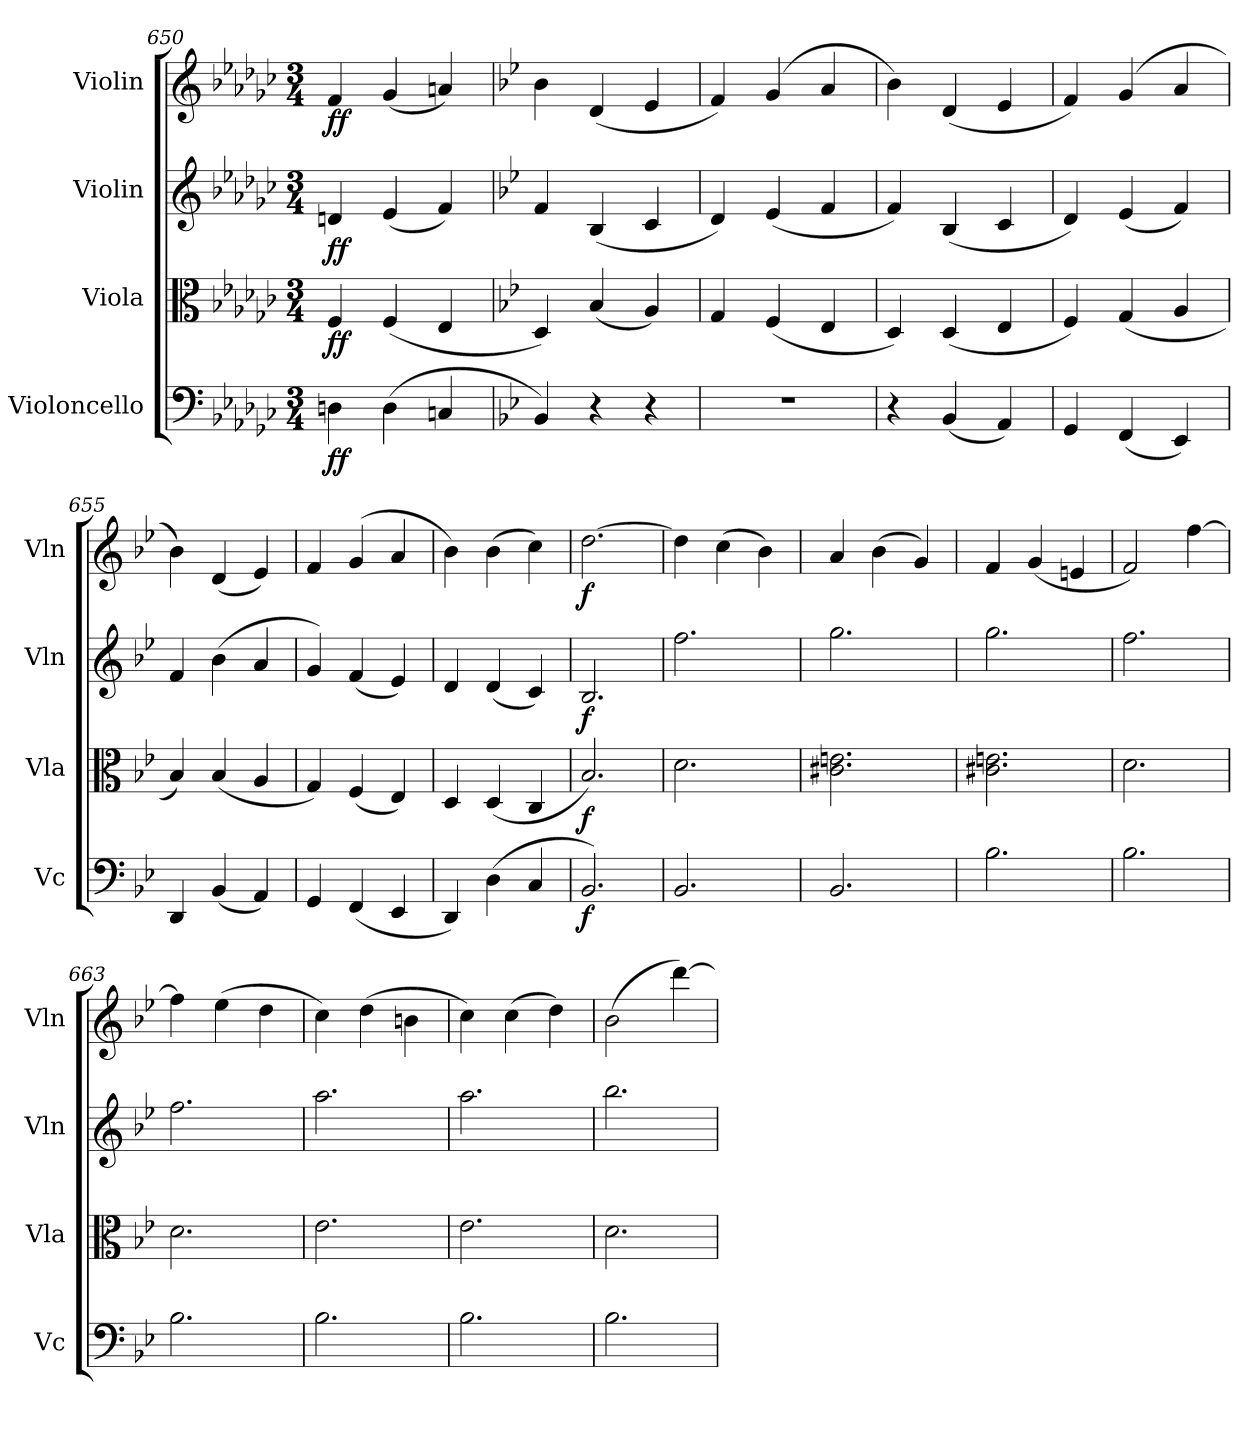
**kern	**dynam	**kern	**dynam	**kern	**dynam	**kern	**dynam
*part4	*part4	*part3	*part3	*part2	*part2	*part1	*part1
*staff4	*staff4	*staff3	*staff3	*staff2	*staff2	*staff1	*staff1
*I"Violoncello	*	*I"Viola	*	*I"Violin	*	*I"Violin	*
*I'Vc	*	*I'Vla	*	*I'Vln	*	*I'Vln	*
*clefF4	*	*clefC3	*	*clefG2	*	*clefG2	*
*k[b-e-a-d-g-c-]	*	*k[b-e-a-d-g-c-]	*	*k[b-e-a-d-g-c-]	*	*k[b-e-a-d-g-c-]	*
*M3/4	*	*M3/4	*	*M3/4	*	*M3/4	*
=650	=650	=650	=650	=650	=650	=650	=650
4Dn	ff	4F	ff	4dn	ff	4f	ff
(4D	.	(4F	.	(4e-	.	(4g-	.
4Cn	.	4E-	.	4f)	.	4an)	.
=651	=651	=651	=651	=651	=651	=651	=651
*k[b-e-]	*	*k[b-e-]	*	*k[b-e-]	*	*k[b-e-]	*
4BB-)	.	4D)	.	4f	.	4b-	.
4r	.	(4B-	.	(4B-	.	(4d	.
4r	.	4A)	.	4c	.	4e-	.
=652	=652	=652	=652	=652	=652	=652	=652
2.r	.	4G	.	4d)	.	4f)	.
.	.	(4F	.	(4e-	.	(4g	.
.	.	4E-	.	4f	.	4a	.
=653	=653	=653	=653	=653	=653	=653	=653
4r	.	4D)	.	4f)	.	4b-)	.
(4BB-	.	(4D	.	(4B-	.	(4d	.
4AA)	.	4E-	.	4c	.	4e-	.
=654	=654	=654	=654	=654	=654	=654	=654
4GG	.	4F)	.	4d)	.	4f)	.
(4FF	.	(4G	.	(4e-	.	(4g	.
4EE-)	.	4A	.	4f)	.	4a	.
=655	=655	=655	=655	=655	=655	=655	=655
4DD	.	4B-)	.	4f	.	4b-)	.
(4BB-	.	(4B-	.	(4b-	.	(4d	.
4AA)	.	4A	.	4a	.	4e-)	.
=656	=656	=656	=656	=656	=656	=656	=656
4GG	.	4G)	.	4g)	.	4f	.
(4FF	.	(4F	.	(4f	.	(4g	.
4EE-	.	4E-)	.	4e-)	.	4a	.
=657	=657	=657	=657	=657	=657	=657	=657
4DD)	.	4D	.	4d	.	4b-)	.
(4D	.	(4D	.	(4d	.	(4b-	.
4C	.	4C	.	4c)	.	4cc)	.
=658	=658	=658	=658	=658	=658	=658	=658
2.BB-)	f	2.B-)	f	2.B-	f	[2.dd	f
=659	=659	=659	=659	=659	=659	=659	=659
2.BB-	.	2.d	.	2.ff	.	4dd]	.
.	.	.	.	.	.	(4cc	.
.	.	.	.	.	.	4b-)	.
=660	=660	=660	=660	=660	=660	=660	=660
2.BB-	.	2.c#X 2.en	.	2.gg	.	4a	.
.	.	.	.	.	.	(4b-	.
.	.	.	.	.	.	4g)	.
=661	=661	=661	=661	=661	=661	=661	=661
2.B-	.	2.c#X 2.en	.	2.gg	.	4f	.
.	.	.	.	.	.	(4g	.
.	.	.	.	.	.	4en	.
=662	=662	=662	=662	=662	=662	=662	=662
2.B-	.	2.d	.	2.ff	.	2f)	.
.	.	.	.	.	.	[4ff	.
=663	=663	=663	=663	=663	=663	=663	=663
2.B-	.	2.d	.	2.ff	.	4ff]	.
.	.	.	.	.	.	(4ee-	.
.	.	.	.	.	.	4dd	.
=664	=664	=664	=664	=664	=664	=664	=664
2.B-	.	2.e-	.	2.aa	.	4cc)	.
.	.	.	.	.	.	(4dd	.
.	.	.	.	.	.	4bn	.
=665	=665	=665	=665	=665	=665	=665	=665
2.B-	.	2.e-	.	2.aa	.	4cc)	.
.	.	.	.	.	.	(4cc	.
.	.	.	.	.	.	4dd)	.
=666	=666	=666	=666	=666	=666	=666	=666
2.B-	.	2.d	.	2.bb-	.	(2b-	.
.	.	.	.	.	.	[4ddd)	.
=	=	=	=	=	=	=	=
*-	*-	*-	*-	*-	*-	*-	*-
